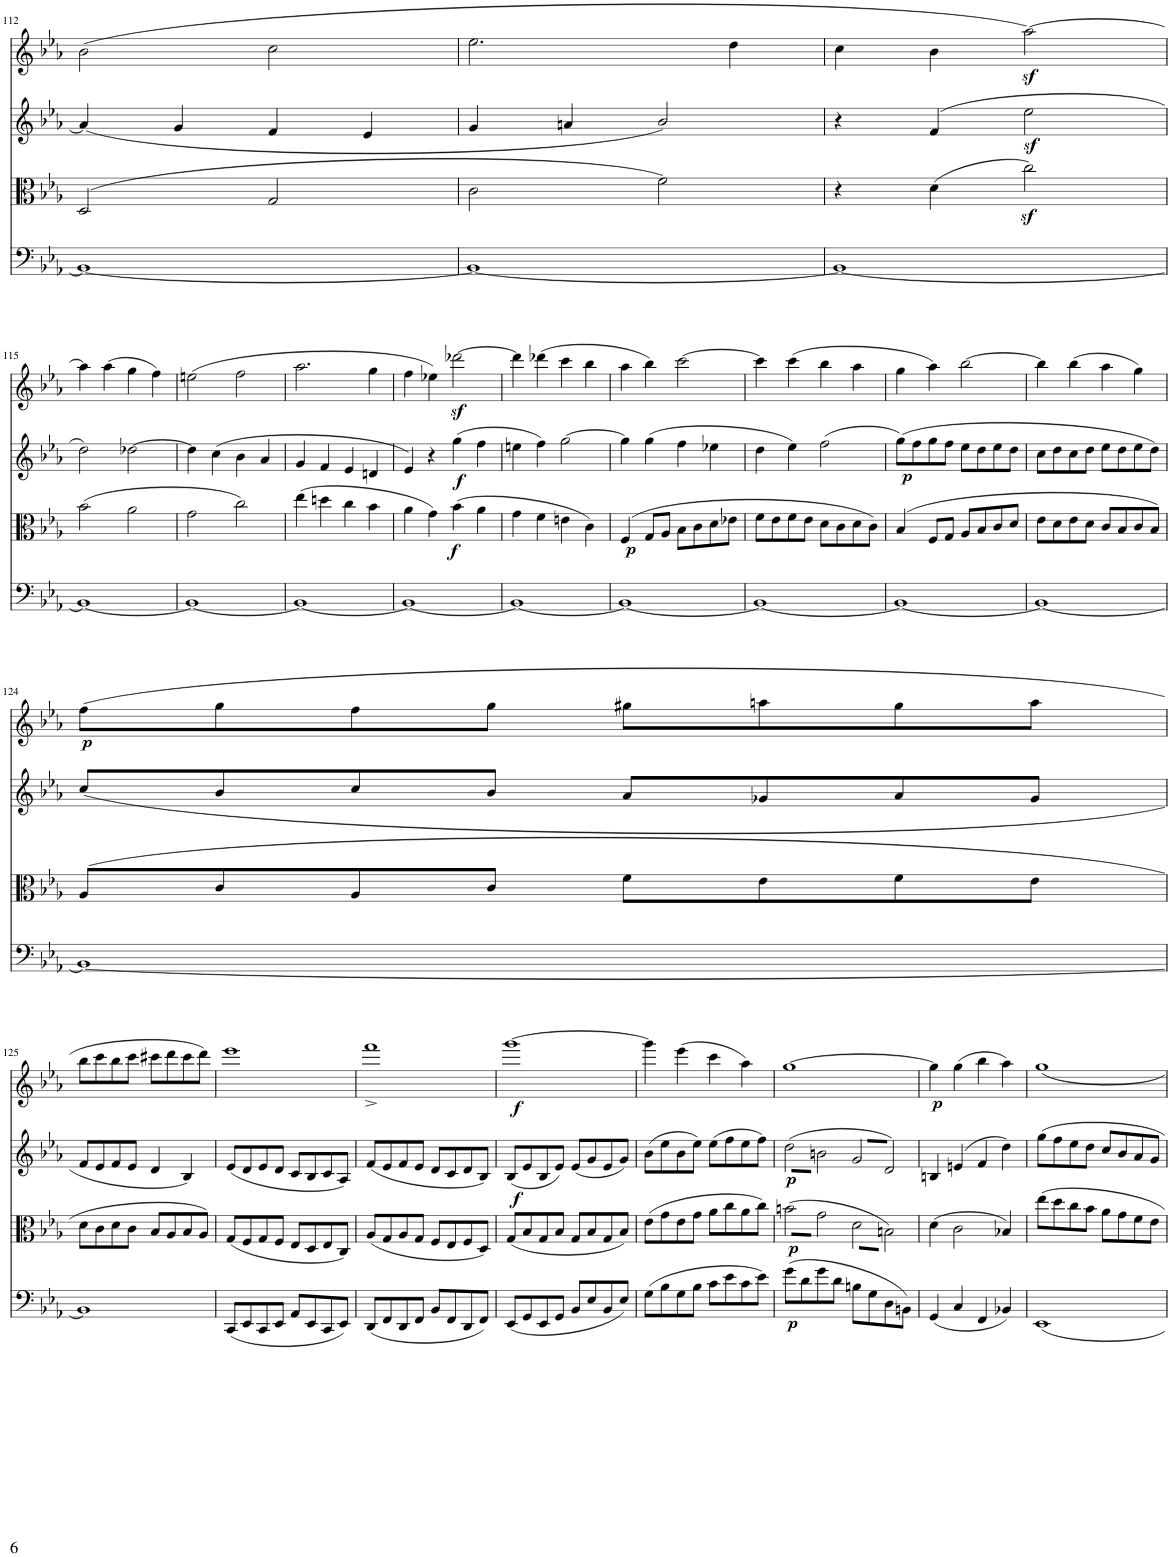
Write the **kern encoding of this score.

**kern	**dynam	**kern	**dynam	**kern	**dynam	**kern	**dynam
*part4	*part4	*part3	*part3	*part2	*part2	*part1	*part1
*staff4	*staff4	*staff3	*staff3	*staff2	*staff2	*staff1	*staff1
*I"Piano	*	*I"Piano	*	*I"Piano	*	*I"Piano	*
*I'Pno	*	*I'Pno	*	*I'Pno	*	*I'Pno	*
!!LO:PB:g=z
*clefF4	*	*clefC3	*	*clefG2	*	*clefG2	*
*k[b-e-a-]	*	*k[b-e-a-]	*	*k[b-e-a-]	*	*k[b-e-a-]	*
*M4/4	*	*M4/4	*	*M4/4	*	*M4/4	*
*met(c)	*	*met(c)	*	*met(c)	*	*met(c)	*
=112	=112	=112	=112	=112	=112	=112	=112
1BB-_	.	(2D/	.	(4a-/]	.	(2b-\	.
.	.	.	.	4g/	.	.	.
.	.	2G/	.	4f/	.	2cc\	.
.	.	.	.	4e-/	.	.	.
=113	=113	=113	=113	=113	=113	=113	=113
1BB-_	.	2c\	.	4g/	.	2.ee-\	.
.	.	.	.	4an/	.	.	.
.	.	2f\)	.	2b-/)	.	.	.
.	.	.	.	.	.	4dd\	.
=114	=114	=114	=114	=114	=114	=114	=114
1BB-_	.	4r	.	4r	.	4cc\	.
.	.	(4d\	.	(4f/	.	4b-\	.
.	.	2ccz<\)	.	2ee-z<\	.	[2aa-z<\)	.
!!LO:LB:g=z
=115	=115	=115	=115	=115	=115	=115	=115
1BB-_	.	(2b-\	.	2dd\)	.	4aa-\]	.
.	.	.	.	.	.	(4aa-\	.
.	.	2a-\	.	[2dd-X\	.	4gg\	.
.	.	.	.	.	.	4ff\)	.
=116	=116	=116	=116	=116	=116	=116	=116
1BB-_	.	2g\	.	4dd-\]	.	(2een\	.
.	.	.	.	(4cc\	.	.	.
.	.	2cc\)	.	4b-\	.	2ff\	.
.	.	.	.	4a-/	.	.	.
=117	=117	=117	=117	=117	=117	=117	=117
1BB-_	.	(4ee-\	.	4g/	.	2.aa-\	.
.	.	4ddn\	.	4f/	.	.	.
.	.	4cc\	.	4e-/	.	.	.
.	.	4b-\	.	4dn/	.	4gg\	.
=118	=118	=118	=118	=118	=118	=118	=118
1BB-_	.	4a-\	.	4e-/)	.	4ff\	.
.	.	4g\)	.	4r	.	4ee-X\)	.
!	!	!	!LO:DY:b	!	!LO:DY:b	!	!
.	.	(4b-\	f	(4gg\	f	[2ddd-Xz<\	.
.	.	4a-\	.	4ff\	.	.	.
=119	=119	=119	=119	=119	=119	=119	=119
1BB-_	.	4g\	.	4een\	.	4ddd-\]	.
.	.	4f\	.	4ff\)	.	(4ddd-X\	.
.	.	4en\	.	[2gg\	.	4ccc\	.
.	.	4c\)	.	.	.	4bb-\	.
=120	=120	=120	=120	=120	=120	=120	=120
!	!	!	!LO:DY:b	!	!	!	!
1BB-_	.	(4F/	p	4gg\]	.	4aa-\	.
.	.	8G/L	.	(4gg\	.	4bb-\)	.
.	.	8A-/J	.	.	.	.	.
.	.	8B-\L	.	4ff\	.	[2ccc\	.
.	.	8c\	.	.	.	.	.
.	.	8d\	.	4ee-X\	.	.	.
.	.	8e-X\J	.	.	.	.	.
=121	=121	=121	=121	=121	=121	=121	=121
1BB-_	.	8f\L	.	4dd\	.	4ccc\]	.
.	.	8e-\	.	.	.	.	.
.	.	8f\	.	4ee-\)	.	(4ccc\	.
.	.	8e-\J	.	.	.	.	.
.	.	8d\L	.	(2ff\	.	4bb-\	.
.	.	8c\	.	.	.	.	.
.	.	8d\	.	.	.	4aa-\	.
.	.	8c\J)	.	.	.	.	.
=122	=122	=122	=122	=122	=122	=122	=122
!	!	!	!	!	!LO:DY:b	!	!
1BB-_	.	(4B-/	.	(8gg\L)	p	4gg\	.
.	.	.	.	8ff\	.	.	.
.	.	8F/L	.	8gg\	.	4aa-\)	.
.	.	8G/J	.	8ff\J	.	.	.
.	.	8A-/L	.	8ee-\L	.	[2bb-\	.
.	.	8B-/	.	8dd\	.	.	.
.	.	8c/	.	8ee-\	.	.	.
.	.	8d/J	.	8dd\J	.	.	.
=123	=123	=123	=123	=123	=123	=123	=123
1BB-_	.	8e-\L	.	8cc\L	.	4bb-\]	.
.	.	8d\	.	8dd\	.	.	.
.	.	8e-\	.	8cc\	.	(4bb-\	.
.	.	8d\J	.	8dd\J	.	.	.
.	.	8c/L	.	8ee-\L	.	4aa-\	.
.	.	8B-/	.	8dd\	.	.	.
.	.	8c/	.	8ee-\	.	4gg\)	.
.	.	8B-/J)	.	8dd\J)	.	.	.
!!LO:LB:g=z
=124	=124	=124	=124	=124	=124	=124	=124
!	!	!	!	!	!	!	!LO:DY:b
1BB-_	.	(8A-/L	.	(8cc/L	.	(8ff\L	p
.	.	8c/	.	8b-/	.	8gg\	.
.	.	8A-/	.	8cc/	.	8ff\	.
.	.	8c/J	.	8b-/J	.	8gg\J	.
.	.	8f\L	.	8a-/L	.	8gg#X\L	.
.	.	8e-\	.	8g-X/	.	8aan\	.
.	.	8f\	.	8a-/	.	8gg#\	.
.	.	8e-\J	.	8g-/J	.	8aa\J	.
!!LO:LB:g=z
=125	=125	=125	=125	=125	=125	=125	=125
1BB-]	.	8d\L	.	8f/L	.	8bb-\L	.
.	.	8c\	.	8e-/	.	8ccc\	.
.	.	8d\	.	8f/	.	8bb-\	.
.	.	8c\J	.	8e-/J	.	8ccc\J	.
.	.	8B-/L	.	4d/	.	8ccc#X\L	.
.	.	8A-/	.	.	.	8ddd\	.
.	.	8B-/	.	4B-/)	.	8ccc#\	.
.	.	8A-/J)	.	.	.	8ddd\J)	.
=126	=126	=126	=126	=126	=126	=126	=126
(8CC/L	.	(8G/L	.	(8e-/L	.	1eee-	.
8EE-/	.	8F/	.	8d/	.	.	.
8CC/	.	8G/	.	8e-/	.	.	.
8EE-/J	.	8F/J	.	8d/J	.	.	.
8AA-/L	.	8E-/L	.	8c/L	.	.	.
8EE-/	.	8D/	.	8B-/	.	.	.
8CC/	.	8E-/	.	8c/	.	.	.
8EE-/J)	.	8C/J)	.	8A-/J)	.	.	.
=127	=127	=127	=127	=127	=127	=127	=127
(8DD/L	.	(8A-/L	.	(8f/L	.	1fff^	.
8FF/	.	8G/	.	8e-/	.	.	.
8DD/	.	8A-/	.	8f/	.	.	.
8FF/J	.	8G/J	.	8e-/J	.	.	.
8BB-/L	.	8F/L	.	8d/L	.	.	.
8FF/	.	8E-/	.	8c/	.	.	.
8DD/	.	8F/	.	8d/	.	.	.
8FF/J)	.	8D/J)	.	8B-/J)	.	.	.
=128	=128	=128	=128	=128	=128	=128	=128
!	!	!	!	!	!LO:DY:b	!	!LO:DY:b
(8EE-/L	.	(8G/L	.	(8B-/L	f	[1ggg	f
8GG/	.	8B-/	.	8e-/	.	.	.
8EE-/	.	8G/	.	8B-/	.	.	.
8GG/J	.	8B-/J	.	8e-/J)	.	.	.
8BB-/L	.	8G/L	.	(8e-/L	.	.	.
8E-/	.	8B-/	.	8g/	.	.	.
8BB-/	.	8G/	.	8e-/	.	.	.
8E-/J)	.	8B-/J)	.	8g/J)	.	.	.
=129	=129	=129	=129	=129	=129	=129	=129
(8G\L	.	(8e-\L	.	(8b-\L	.	4ggg\]	.
8B-\	.	8g\	.	8ee-\	.	.	.
8G\	.	8e-\	.	8b-\	.	(4eee-\	.
8B-\J	.	8g\J	.	8ee-\J)	.	.	.
8c\L	.	8a-\L	.	(8ee-\L	.	4ccc\	.
8e-\	.	8cc\	.	8ff\	.	.	.
8c\	.	8a-\	.	8ee-\	.	4aa-\)	.
8e-\J)	.	8cc\J)	.	8ff\J)	.	.	.
=130	=130	=130	=130	=130	=130	=130	=130
!	!LO:DY:b	!	!LO:DY:b	!	!LO:DY:b	!	!
*	*	*tremolo	*	*	*	*	*
*	*	*	*	*tremolo	*	*	*
(8g\L	p	(16bn\LL	p	(16dd\LL	p	[1gg	.
.	.	16g\	.	16bn\	.	.	.
8d\	.	16bn\	.	16dd\	.	.	.
.	.	16g\	.	16bn\	.	.	.
8g\	.	16bn\	.	16dd\	.	.	.
.	.	16g\	.	16bn\	.	.	.
8d\J	.	16bn\	.	16dd\	.	.	.
.	.	16g\JJ	.	16bn\JJ	.	.	.
8Bn\L	.	16d\LL	.	16g/LL	.	.	.
.	.	16Bn\)	.	16d/)	.	.	.
8G\	.	16d\	.	16g/	.	.	.
.	.	16Bn\)	.	16d/)	.	.	.
8D\	.	16d\	.	16g/	.	.	.
.	.	16Bn\)	.	16d/)	.	.	.
8BBn\J)	.	16d\	.	16g/	.	.	.
.	.	16Bn\)JJ	.	16d/)JJ	.	.	.
*	*	*	*	*Xtremolo	*	*	*
*	*	*Xtremolo	*	*	*	*	*
=131	=131	=131	=131	=131	=131	=131	=131
!	!	!	!	!	!	!	!LO:DY:b
(4GG/	.	(4d\	.	4Bn/	.	4gg\]	p
.	.	.	.	.	.	.	.
.	.	.	.	.	.	.	.
.	.	.	.	.	.	.	.
4C/	.	2c\	.	(4en/	.	(4gg\	.
4FF/	.	.	.	4f/	.	4bb-\	.
4BB-X/)	.	4B-X/)	.	4dd\)	.	4aa-\)	.
=132	=132	=132	=132	=132	=132	=132	=132
1EE-	.	8ee-\L	.	8gg\L	.	1gg	.
.	.	8dd\	.	8ff\	.	.	.
.	.	8cc\	.	8ee-\	.	.	.
.	.	8b-\J	.	8dd\J	.	.	.
.	.	8a-\L	.	8cc/L	.	.	.
.	.	8g\	.	8b-/	.	.	.
.	.	8f\	.	8a-/	.	.	.
.	.	8e-\J	.	8g/J	.	.	.
=	=	=	=	=	=	=	=
*-	*-	*-	*-	*-	*-	*-	*-
